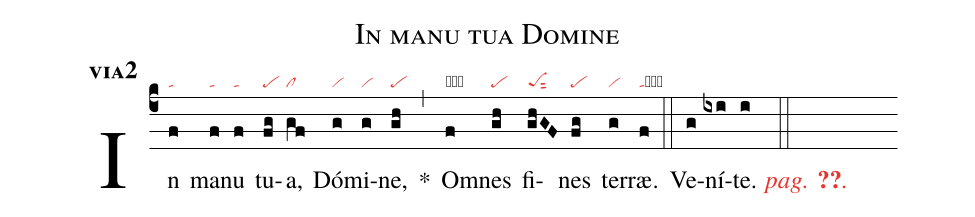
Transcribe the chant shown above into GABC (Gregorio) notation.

name:In manu tua Domine;
office-part:in;
mode:6a2;
nabc-lines:1;
%%
initial-style: 1;
name:In manu tua Domine;
mode: 6;
office-part: Invitatorium;
annotation: Inv.;
annotation: 6 a 2;
nabc-lines:1;
%%
(c4) In(f|ta) ma(f|ta)nu(f|ta) tu(fg|pe)a,(gf|cl) Dó(g|vi)mi(g|vi)ne,(gh|pe) <sp>*</sp>(,) Om(f|obta)nes(gh|pe) fi(ghGF|peSsut2)nes(fg|pe) ter(g|vi)ræ.(f|tacb) (::)
<nlba>Ve(g)ní(ixi)t{e}. <c><i>pag. <v>\pageref{M-ORIP6a2}</v>.</i></c></nlba>(i ::)
